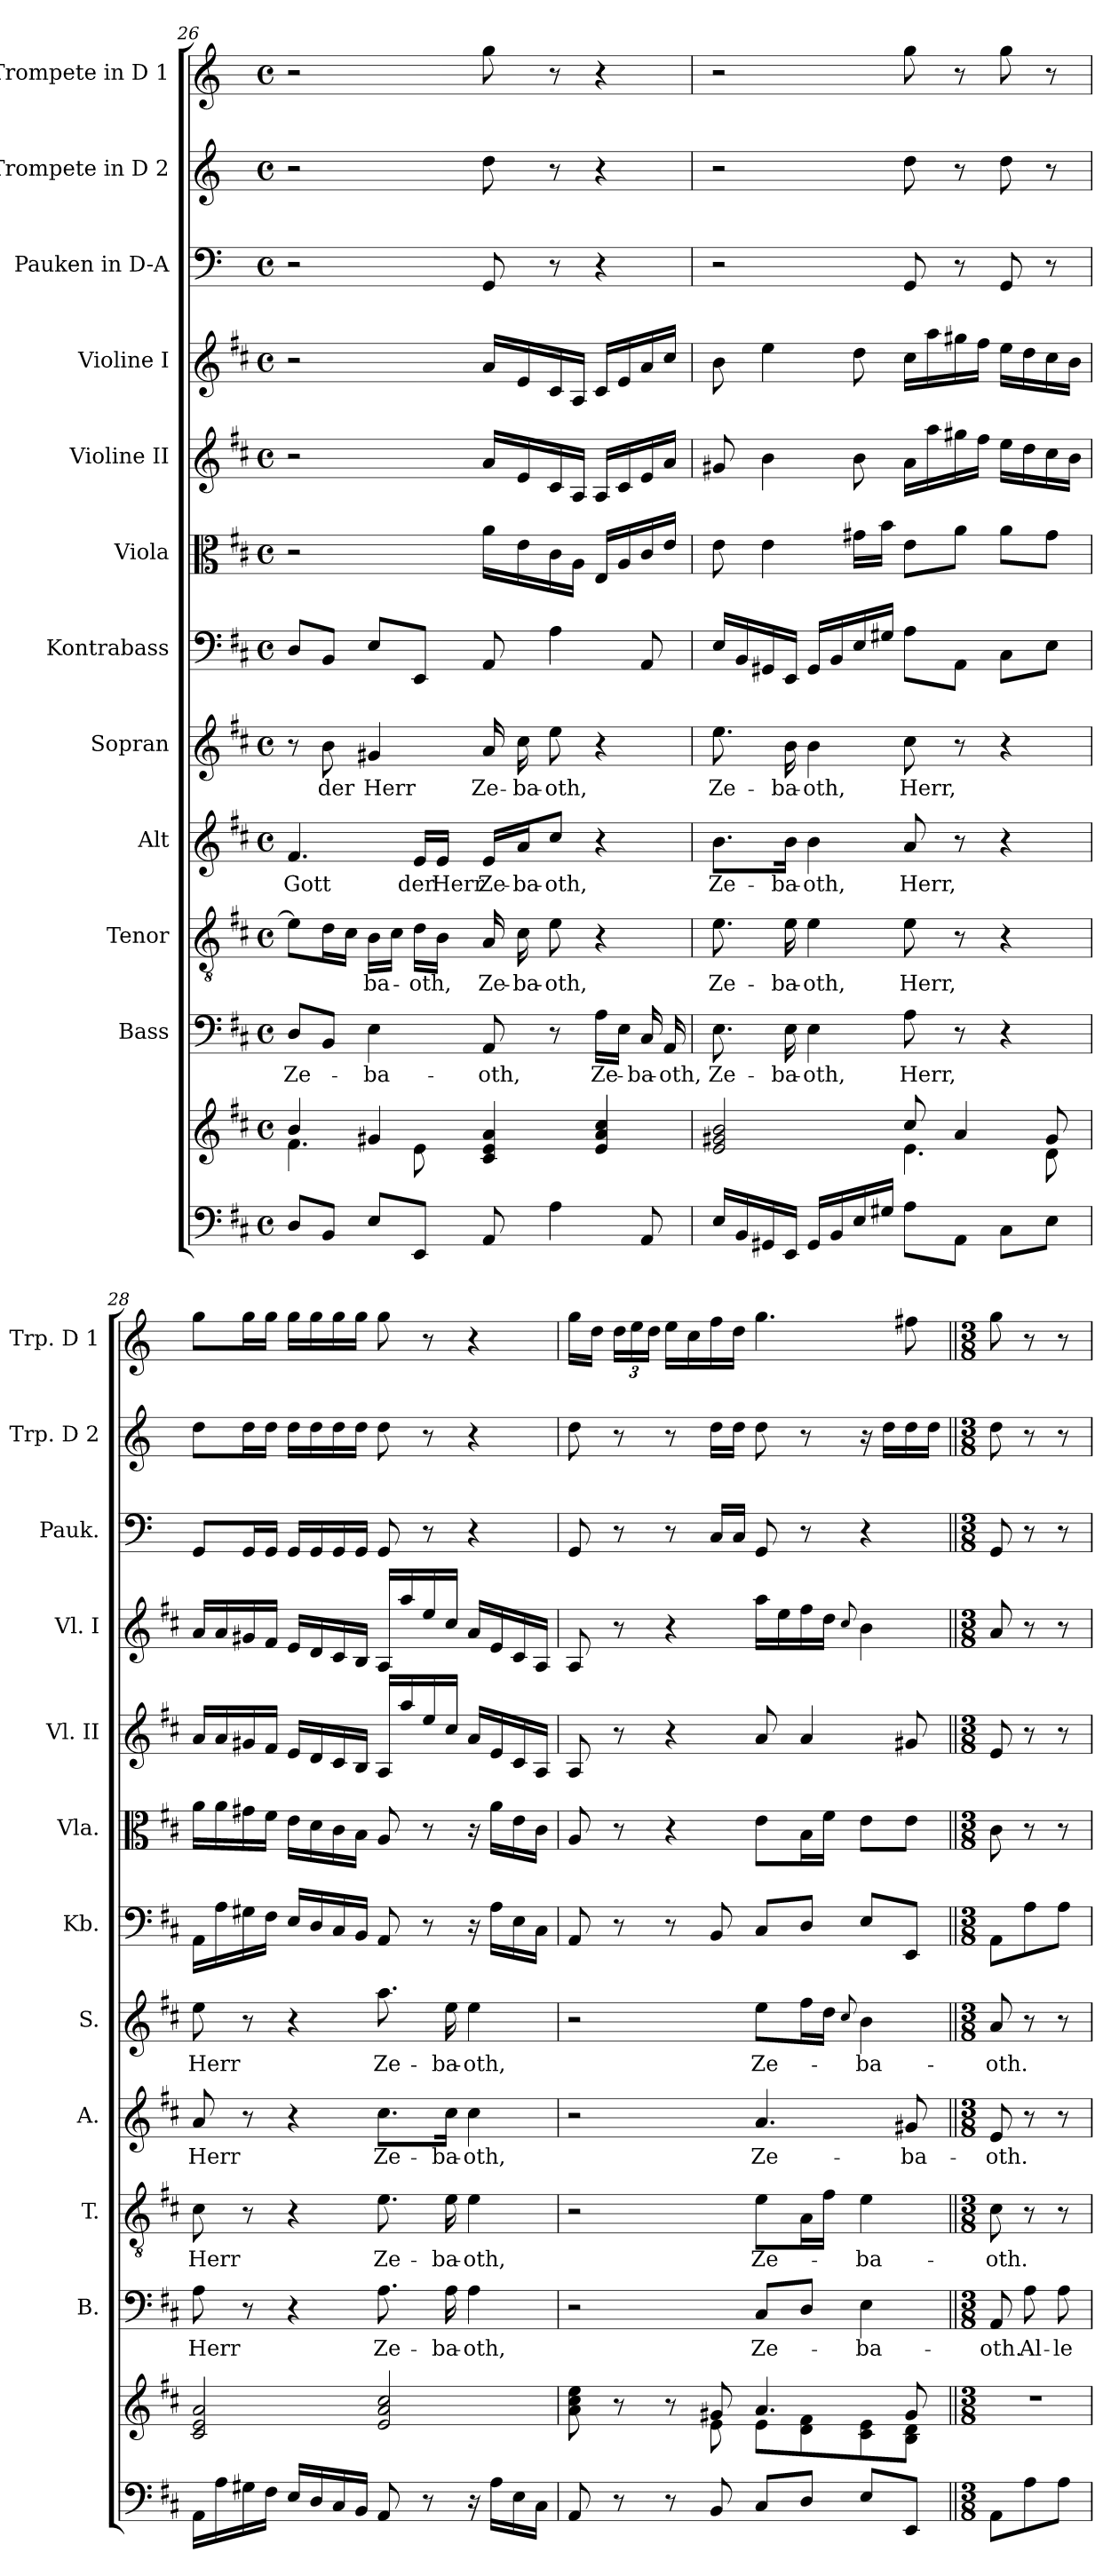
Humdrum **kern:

**kern	**kern	**kern	**text	**kern	**text	**kern	**text	**kern	**text	**kern	**kern	**kern	**kern	**kern	**kern	**kern
*part12	*part12	*part11	*part11	*part10	*part10	*part9	*part9	*part8	*part8	*part7	*part6	*part5	*part4	*part3	*part2	*part1
*staff13	*staff12	*staff11	*staff11	*staff10	*staff10	*staff9	*staff9	*staff8	*staff8	*staff7	*staff6	*staff5	*staff4	*staff3	*staff2	*staff1
*	*	*I"Bass	*	*I"Tenor	*	*I"Alt	*	*I"Sopran	*	*I"Kontrabass	*I"Viola	*I"Violine II	*I"Violine I	*I"Pauken in D-A	*I"Trompete in D 2	*I"Trompete in D 1
*	*	*I'B.	*	*I'T.	*	*I'A.	*	*I'S.	*	*I'Kb.	*I'Vla.	*I'Vl. II	*I'Vl. I	*I'Pauk.	*I'Trp. D 2	*I'Trp. D 1
*clefF4	*clefG2	*clefF4	*	*clefGv2	*	*clefG2	*	*clefG2	*	*clefF4	*clefC3	*clefG2	*clefG2	*clefF4	*clefG2	*clefG2
*	*	*	*	*	*	*	*	*	*	*ITrd7c12	*	*	*	*ITrd-1c-2	*ITrd-1c-2	*ITrd-1c-2
*k[f#c#]	*k[f#c#]	*k[f#c#]	*	*k[f#c#]	*	*k[f#c#]	*	*k[f#c#]	*	*k[f#c#]	*k[f#c#]	*k[f#c#]	*k[f#c#]	*k[f#c#]	*k[f#c#]	*k[f#c#]
*D:	*D:	*D:	*	*D:	*	*D:	*	*D:	*	*D:	*D:	*D:	*D:	*D:	*D:	*D:
*M4/4	*M4/4	*M4/4	*	*M4/4	*	*M4/4	*	*M4/4	*	*M4/4	*M4/4	*M4/4	*M4/4	*M4/4	*M4/4	*M4/4
*met(c)	*met(c)	*met(c)	*	*met(c)	*	*met(c)	*	*met(c)	*	*met(c)	*met(c)	*met(c)	*met(c)	*met(c)	*met(c)	*met(c)
=26	=26	=26	=26	=26	=26	=26	=26	=26	=26	=26	=26	=26	=26	=26	=26	=26
*	*^	*	*	*	*	*	*	*	*	*	*	*	*	*	*	*
!	!	!	!	!LO:LY:b	!	!	!	!LO:LY:b	!	!	!	!	!	!	!	!	!
8D/L	4b/	4.f#\	8D/L	Ze-	8e\L]	.	4.f#/	Gott	8r	.	8DD/L	2r	2r	2r	2r	2r	2r
!	!	!	!	!	!	!	!	!	!	!LO:LY:b	!	!	!	!	!	!	!
8BB/J	.	.	8BB/J	.	16d\L	.	.	.	8b\	der	8BBB/J	.	.	.	.	.	.
.	.	.	.	.	16c#\JJ	.	.	.	.	.	.	.	.	.	.	.	.
!	!	!	!	!LO:LY:b	!	!LO:LY:b	!	!	!	!LO:LY:b	!	!	!	!	!	!	!
8E/L	4g#X/	.	4E\	-ba-	16B\LL	-ba-	.	.	4g#X/	Herr	8EE/L	.	.	.	.	.	.
.	.	.	.	.	16c#\JJ	.	.	.	.	.	.	.	.	.	.	.	.
!	!	!	!	!	!	!LO:LY:b	!	!LO:LY:b	!	!	!	!	!	!	!	!	!
8EE/J	.	8e\	.	.	16d\LL	-oth,	16e/LL	der	.	.	8EEE/J	.	.	.	.	.	.
!	!	!	!	!	!	!	!	!LO:LY:b	!	!	!	!	!	!	!	!	!
.	.	.	.	.	16B\JJ	.	16e/JJ	Herr	.	.	.	.	.	.	.	.	.
!	!	!	!	!LO:LY:b	!	!LO:LY:b	!	!LO:LY:b	!	!LO:LY:b	!	!	!	!	!	!	!
8AA/	4c#/ 4e/ 4a/	2ryy	8AA/	-oth,	16A/	Ze-	16e/LL	Ze-	16a/	Ze-	8AAA/	16a\LL	16a/LL	16a/LL	8AA/	8ee\	8aa\
!	!	!	!	!	!	!LO:LY:b	!	!LO:LY:b	!	!LO:LY:b	!	!	!	!	!	!	!
.	.	.	.	.	16c#\	-ba-	16a/J	-ba-	16cc#\	-ba-	.	16e\	16e/	16e/	.	.	.
!	!	!	!	!	!	!LO:LY:b	!	!LO:LY:b	!	!LO:LY:b	!	!	!	!	!	!	!
4A\	.	.	8r	.	8e\	-oth,	8cc#/J	-oth,	8ee\	-oth,	4AA\	16c#\	16c#/	16c#/	8r	8r	8r
.	.	.	.	.	.	.	.	.	.	.	.	16A\JJ	16A/JJ	16A/JJ	.	.	.
!	!	!	!	!LO:LY:b	!	!	!	!	!	!	!	!	!	!	!	!	!
.	4e/ 4a/ 4cc#/	.	16A\LL	Ze-	4r	.	4r	.	4r	.	.	16E/LL	16A/LL	16c#/LL	4r	4r	4r
.	.	.	16E\JJ	.	.	.	.	.	.	.	.	16A/	16c#/	16e/	.	.	.
!	!	!	!	!LO:LY:b	!	!	!	!	!	!	!	!	!	!	!	!	!
8AA/	.	.	16C#/	-ba-	.	.	.	.	.	.	8AAA/	16c#/	16e/	16a/	.	.	.
!	!	!	!	!LO:LY:b	!	!	!	!	!	!	!	!	!	!	!	!	!
.	.	.	16AA/	-oth,	.	.	.	.	.	.	.	16e/JJ	16a/JJ	16cc#/JJ	.	.	.
=27	=27	=27	=27	=27	=27	=27	=27	=27	=27	=27	=27	=27	=27	=27	=27	=27	=27
!	!	!	!	!LO:LY:b	!	!LO:LY:b	!	!LO:LY:b	!	!LO:LY:b	!	!	!	!	!	!	!
16E/LL	2e/ 2g#X/ 2b/	2ryy	8.E\	Ze-	8.e\	Ze-	8.b\L	Ze-	8.ee\	Ze-	16EE/LL	8e\	8g#X/	8b\	2r	2r	2r
16BB/	.	.	.	.	.	.	.	.	.	.	16BBB/	.	.	.	.	.	.
16GG#X/	.	.	.	.	.	.	.	.	.	.	16GGG#X/	4e\	4b\	4ee\	.	.	.
!	!	!	!	!LO:LY:b	!	!LO:LY:b	!	!LO:LY:b	!	!LO:LY:b	!	!	!	!	!	!	!
16EE/JJ	.	.	16E\	-ba-	16e\	-ba-	16b\Jk	-ba-	16b\	-ba-	16EEE/JJ	.	.	.	.	.	.
!	!	!	!	!LO:LY:b	!	!LO:LY:b	!	!LO:LY:b	!	!LO:LY:b	!	!	!	!	!	!	!
16GG#/LL	.	.	4E\	-oth,	4e\	-oth,	4b\	-oth,	4b\	-oth,	16GGG#/LL	.	.	.	.	.	.
16BB/	.	.	.	.	.	.	.	.	.	.	16BBB/	.	.	.	.	.	.
16E/	.	.	.	.	.	.	.	.	.	.	16EE/	16g#X\LL	8b\	8dd\	.	.	.
16G#X/JJ	.	.	.	.	.	.	.	.	.	.	16GG#X/JJ	16b\JJ	.	.	.	.	.
!	!	!	!	!LO:LY:b	!	!LO:LY:b	!	!LO:LY:b	!	!LO:LY:b	!	!	!	!	!	!	!
8A\L	8cc#/	4.e\	8A\	Herr,	8e\	Herr,	8a/	Herr,	8cc#\	Herr,	8AA\L	8e\L	16a\LL	16cc#\LL	8AA/	8ee\	8aa\
.	.	.	.	.	.	.	.	.	.	.	.	.	16aa\	16aa\	.	.	.
8AA\J	4a/	.	8r	.	8r	.	8r	.	8r	.	8AAA\J	8a\J	16gg#X\	16gg#X\	8r	8r	8r
.	.	.	.	.	.	.	.	.	.	.	.	.	16ff#\JJ	16ff#\JJ	.	.	.
8C#\L	.	.	4r	.	4r	.	4r	.	4r	.	8CC#\L	8a\L	16ee\LL	16ee\LL	8AA/	8ee\	8aa\
.	.	.	.	.	.	.	.	.	.	.	.	.	16dd\	16dd\	.	.	.
8E\J	8g#/	8d\	.	.	.	.	.	.	.	.	8EE\J	8g#\J	16cc#\	16cc#\	8r	8r	8r
.	.	.	.	.	.	.	.	.	.	.	.	.	16b\JJ	16b\JJ	.	.	.
*	*v	*v	*	*	*	*	*	*	*	*	*	*	*	*	*	*	*
!!LO:PB:g=z
=28	=28	=28	=28	=28	=28	=28	=28	=28	=28	=28	=28	=28	=28	=28	=28	=28
!	!	!	!LO:LY:b	!	!LO:LY:b	!	!LO:LY:b	!	!LO:LY:b	!	!	!	!	!	!	!
16AA\LL	2c#/ 2e/ 2a/	8A\	Herr	8c#\	Herr	8a/	Herr	8ee\	Herr	16AAA\LL	16a\LL	16a/LL	16a/LL	8AA/L	8ee\L	8aa\L
16A\	.	.	.	.	.	.	.	.	.	16AA\	16a\	16a/	16a/	.	.	.
16G#X\	.	8r	.	8r	.	8r	.	8r	.	16GG#X\	16g#X\	16g#X/	16g#X/	16AA/L	16ee\L	16aa\L
16F#\JJ	.	.	.	.	.	.	.	.	.	16FF#\JJ	16f#\JJ	16f#/JJ	16f#/JJ	16AA/JJ	16ee\JJ	16aa\JJ
16E/LL	.	4r	.	4r	.	4r	.	4r	.	16EE/LL	16e\LL	16e/LL	16e/LL	16AA/LL	16ee\LL	16aa\LL
16D/	.	.	.	.	.	.	.	.	.	16DD/	16d\	16d/	16d/	16AA/	16ee\	16aa\
16C#/	.	.	.	.	.	.	.	.	.	16CC#/	16c#\	16c#/	16c#/	16AA/	16ee\	16aa\
16BB/JJ	.	.	.	.	.	.	.	.	.	16BBB/JJ	16B\JJ	16B/JJ	16B/JJ	16AA/JJ	16ee\JJ	16aa\JJ
!	!	!	!LO:LY:b	!	!LO:LY:b	!	!LO:LY:b	!	!LO:LY:b	!	!	!	!	!	!	!
8AA/	2e/ 2a/ 2cc#/	8.A\	Ze-	8.e\	Ze-	8.cc#\L	Ze-	8.aa\	Ze-	8AAA/	8A/	16A/LL	16A/LL	8AA/	8ee\	8aa\
.	.	.	.	.	.	.	.	.	.	.	.	16aa/	16aa/	.	.	.
8r	.	.	.	.	.	.	.	.	.	8r	8r	16ee/	16ee/	8r	8r	8r
!	!	!	!LO:LY:b	!	!LO:LY:b	!	!LO:LY:b	!	!LO:LY:b	!	!	!	!	!	!	!
.	.	16A\	-ba-	16e\	-ba-	16cc#\Jk	-ba-	16ee\	-ba-	.	.	16cc#/JJ	16cc#/JJ	.	.	.
!	!	!	!LO:LY:b	!	!LO:LY:b	!	!LO:LY:b	!	!LO:LY:b	!	!	!	!	!	!	!
16r	.	4A\	-oth,	4e\	-oth,	4cc#\	-oth,	4ee\	-oth,	16r	16r	16a/LL	16a/LL	4r	4r	4r
16A\LL	.	.	.	.	.	.	.	.	.	16AA\LL	16a\LL	16e/	16e/	.	.	.
16E\	.	.	.	.	.	.	.	.	.	16EE\	16e\	16c#/	16c#/	.	.	.
16C#\JJ	.	.	.	.	.	.	.	.	.	16CC#\JJ	16c#\JJ	16A/JJ	16A/JJ	.	.	.
=29	=29	=29	=29	=29	=29	=29	=29	=29	=29	=29	=29	=29	=29	=29	=29	=29
*	*^	*	*	*	*	*	*	*	*	*	*	*	*	*	*	*
8AA/	8a\ 8cc#\ 8ee\	4.ryy	2r	.	2r	.	2r	.	2r	.	8AAA/	8A/	8A/	8A/	8AA/	8ee\	16aa\LL
.	.	.	.	.	.	.	.	.	.	.	.	.	.	.	.	.	16ee\JJ
8r	8r	.	.	.	.	.	.	.	.	.	8r	8r	8r	8r	8r	8r	24ee\LL
.	.	.	.	.	.	.	.	.	.	.	.	.	.	.	.	.	24ff#\
.	.	.	.	.	.	.	.	.	.	.	.	.	.	.	.	.	24ee\JJ
8r	8r	.	.	.	.	.	.	.	.	.	8r	4r	4r	4r	8r	8r	16ff#\LL
.	.	.	.	.	.	.	.	.	.	.	.	.	.	.	.	.	16dd\
8BB/	8g#X/	8e\	.	.	.	.	.	.	.	.	8BBB/	.	.	.	16D/LL	16ee\LL	16gg\
.	.	.	.	.	.	.	.	.	.	.	.	.	.	.	16D/JJ	16ee\JJ	16ee\JJ
!	!	!	!	!LO:LY:b	!	!LO:LY:b	!	!LO:LY:b	!	!LO:LY:b	!	!	!	!	!	!	!
8C#/L	4.a/	8e\L	8C#/L	Ze-	8e\L	Ze-	4.a/	Ze-	8ee\L	Ze-	8CC#/L	8e\L	8a/	16aa\LL	8AA/	8ee\	4.aa\
.	.	.	.	.	.	.	.	.	.	.	.	.	.	16ee\	.	.	.
8D/J	.	8d\ 8f#\	8D/J	.	16A\L	.	.	.	16ff#\L	.	8DD/J	16B\L	4a/	16ff#\	8r	8r	.
.	.	.	.	.	16f#\JJ	.	.	.	16dd\JJ	.	.	16f#\JJ	.	16dd\JJ	.	.	.
.	.	.	.	.	.	.	.	.	8qqcc#/	.	.	.	.	8qqcc#/	.	.	.
!	!	!	!	!LO:LY:b	!	!LO:LY:b	!	!	!	!LO:LY:b	!	!	!	!	!	!	!
8E/L	.	8c#\ 8e\	4E\	-ba-	4e\	-ba-	.	.	4b\	-ba-	8EE/L	8e\L	.	4b\	4r	16r	.
.	.	.	.	.	.	.	.	.	.	.	.	.	.	.	.	16ee\LL	.
!	!	!	!	!	!	!	!	!LO:LY:b	!	!	!	!	!	!	!	!	!
8EE/J	8g#/	8B\ 8d\J	.	.	.	.	8g#X/	-ba-	.	.	8EEE/J	8e\J	8g#X/	.	.	16ee\	8gg#X\
.	.	.	.	.	.	.	.	.	.	.	.	.	.	.	.	16ee\JJ	.
*	*v	*v	*	*	*	*	*	*	*	*	*	*	*	*	*	*	*
=30||	=30||	=30||	=30||	=30||	=30||	=30||	=30||	=30||	=30||	=30||	=30||	=30||	=30||	=30||	=30||	=30||
*M3/8	*M3/8	*M3/8	*	*M3/8	*	*M3/8	*	*M3/8	*	*M3/8	*M3/8	*M3/8	*M3/8	*M3/8	*M3/8	*M3/8
!	!	!	!LO:LY:b	!	!LO:LY:b	!	!LO:LY:b	!	!LO:LY:b	!	!	!	!	!	!	!
8AA\L	4.r	8AA/	-oth.	8c#\	-oth.	8e/	-oth.	8a/	-oth.	8AAA\L	8c#\	8e/	8a/	8AA/	8ee\	8aa\
!	!	!	!LO:LY:b	!	!	!	!	!	!	!	!	!	!	!	!	!
8A\	.	8A\	Al-	8r	.	8r	.	8r	.	8AA\	8r	8r	8r	8r	8r	8r
!	!	!	!LO:LY:b	!	!	!	!	!	!	!	!	!	!	!	!	!
8A\J	.	8A\	-le	8r	.	8r	.	8r	.	8AA\J	8r	8r	8r	8r	8r	8r
=	=	=	=	=	=	=	=	=	=	=	=	=	=	=	=	=
*-	*-	*-	*-	*-	*-	*-	*-	*-	*-	*-	*-	*-	*-	*-	*-	*-
